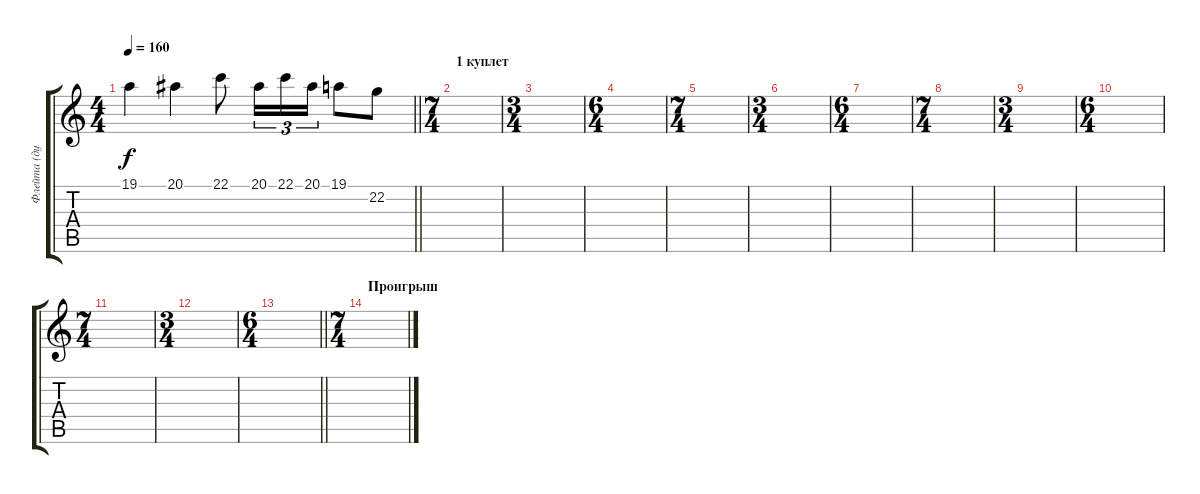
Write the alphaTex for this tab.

\track ("Флейта (дудка)" "Флейта (ду") {instrument panflute}
\staff {score tabs}
\tuning (D4 A3 F3 C3 G2 D2) {hide}
\ts (4 4)
\tempo 160
\clef g2
\barLineRight lightlight
\ks c
19.1.4{dy f} 20.1.4 22.1.8 20.1.16{tu (3 2)} 22.1.16{tu (3 2)} 20.1.16{tu (3 2)} 19.1.8 22.2.8 |
\ts (7 4)
\section ("" "1 куплет")
|
\ts (3 4)
|
\ts (6 4)
|
\ts (7 4)
|
\ts (3 4)
|
\ts (6 4)
|
\ts (7 4)
|
\ts (3 4)
|
\ts (6 4)
|
\ts (7 4)
|
\ts (3 4)
|
\ts (6 4)
\barLineRight lightlight
|
\ts (7 4)
\section ("" "Проигрыш")
